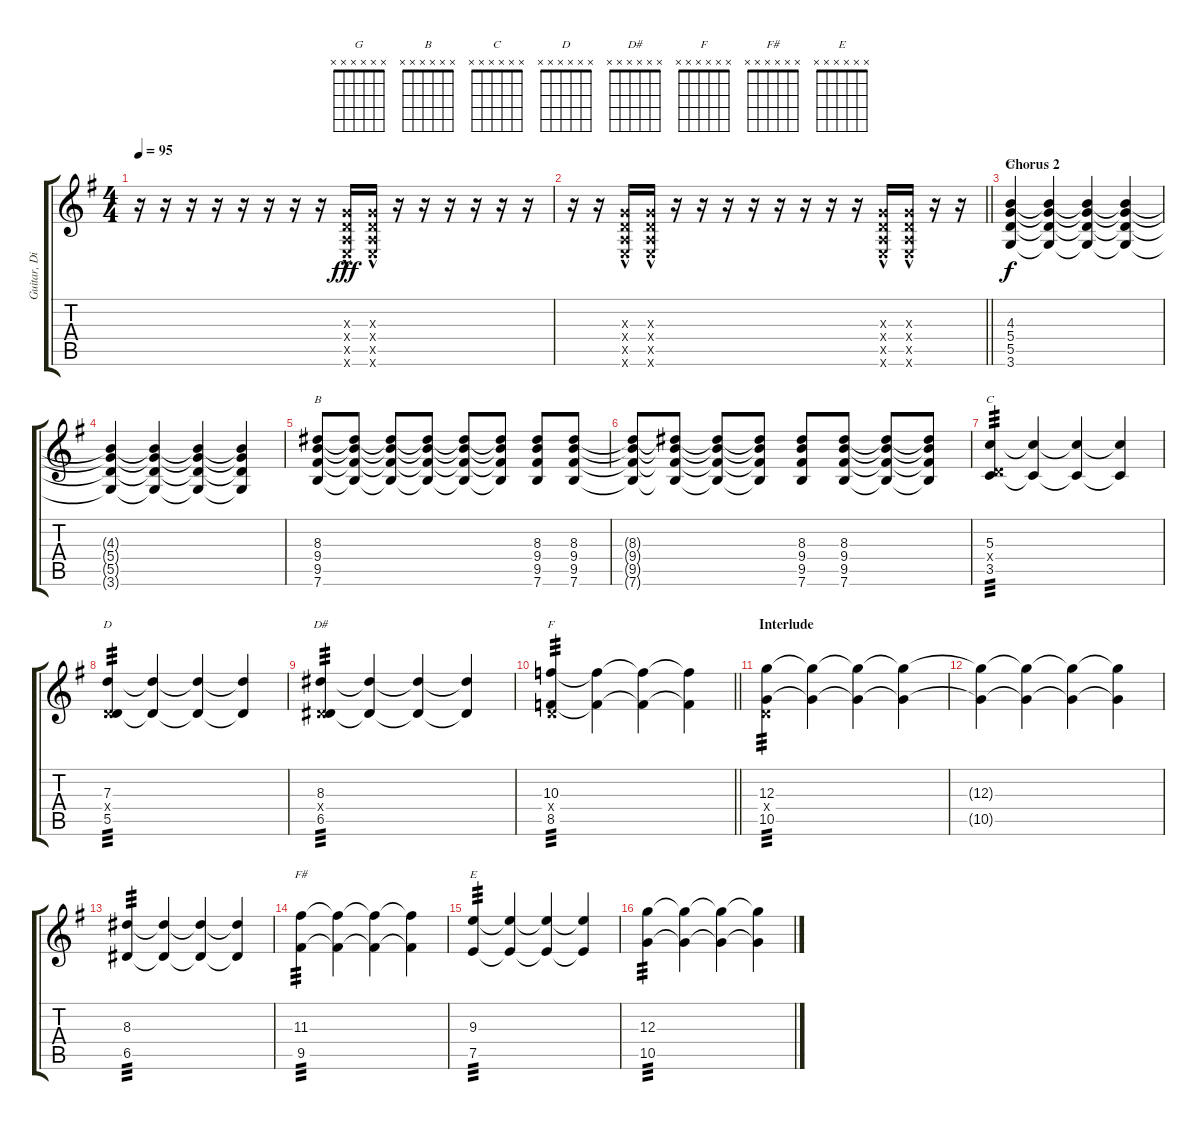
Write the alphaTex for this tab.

\track ("Guitar, Distortion" "Guitar, Di") {instrument distortionguitar}
\staff {score tabs}
\tuning (E4 B3 G3 D3 A2 E2) {hide}
\chord ("G" x x x x x x)
\chord ("B" x x x x x x)
\chord ("C" x x x x x x)
\chord ("D" x x x x x x)
\chord ("D#" x x x x x x)
\chord ("F" x x x x x x)
\chord ("F#" x x x x x x)
\chord ("E" x x x x x x)
\ts (4 4)
\tempo 95
\clef g2
\ks g
r.16{dy f} r.16 r.16 r.16 r.16 r.16 r.16 r.16 (0.3{hac x} 0.4{hac x} 0.5{hac x} 0.6{hac x}).16{dy fff} (0.3{hac x} 0.4{hac x} 0.5{hac x} 0.6{hac x}).16 r.16 r.16 r.16 r.16 r.16 r.16 |
\barLineRight lightlight
r.16 r.16 (0.3{hac x} 0.4{hac x} 0.5{hac x} 0.6{hac x}).16 (0.3{hac x} 0.4{hac x} 0.5{hac x} 0.6{hac x}).16 r.16 r.16 r.16 r.16 r.16 r.16 r.16 r.16 (0.3{hac x} 0.4{hac x} 0.5{hac x} 0.6{hac x}).16 (0.3{hac x} 0.4{hac x} 0.5{hac x} 0.6{hac x}).16 r.16 r.16 |
\section ("" "Chorus 2")
(4.3 5.4 5.5 3.6).4{ch "G" dy f} (4.3{t} 5.4{t} 5.5{t} 3.6{t}).4 (4.3{t} 5.4{t} 5.5{t} 3.6{t}).4 (4.3{t} 5.4{t} 5.5{t} 3.6{t}).4 |
(4.3{t} 5.4{t} 5.5{t} 3.6{t}).4 (4.3{t} 5.4{t} 5.5{t} 3.6{t}).4 (4.3{t} 5.4{t} 5.5{t} 3.6{t}).4 (4.3{t} 5.4{t} 5.5{t} 3.6{t}).4 |
(8.3 9.4 9.5 7.6).8{ch "B"} (8.3{t} 9.4{t} 9.5{t} 7.6{t}).8 (8.3{t} 9.4{t} 9.5{t} 7.6{t}).8 (8.3{t} 9.4{t} 9.5{t} 7.6{t}).8 (8.3{t} 9.4{t} 9.5{t} 7.6{t}).8 (8.3{t} 9.4{t} 9.5{t} 7.6{t}).8 (8.3 9.4 9.5 7.6).8 (8.3 9.4 9.5 7.6).8 |
(8.3{t} 9.4{t} 9.5{t} 7.6{t}).8 (8.3{t} 9.4{t} 9.5{t} 7.6{t}).8 (8.3{t} 9.4{t} 9.5{t} 7.6{t}).8 (8.3{t} 9.4{t} 9.5{t} 7.6{t}).8 (8.3 9.4 9.5 7.6).8 (8.3 9.4 9.5 7.6).8 (8.3{t} 9.4{t} 9.5{t} 7.6{t}).8 (8.3{t} 9.4{t} 9.5{t} 7.6{t}).8 |
(5.3 0.4{x} 3.5).4{ch "C" tp 3} (5.3{t} 3.5{t}).4 (5.3{t} 3.5{t}).4 (5.3{t} 3.5{t}).4 |
(7.3 0.4{x} 5.5).4{ch "D" tp 3} (7.3{t} 5.5{t}).4 (7.3{t} 5.5{t}).4 (7.3{t} 5.5{t}).4 |
(8.3 0.4{x} 6.5).4{ch "D#" tp 3} (8.3{t} 6.5{t}).4 (8.3{t} 6.5{t}).4 (8.3{t} 6.5{t}).4 |
\barLineRight lightlight
(10.3 0.4{x} 8.5).4{ch "F" tp 3} (10.3{t} 8.5{t}).4 (10.3{t} 8.5{t}).4 (10.3{t} 8.5{t}).4 |
\section ("" "Interlude")
(12.3 0.4{x} 10.5).4{tp 3} (12.3{t} 10.5{t}).4 (12.3{t} 10.5{t}).4 (12.3{t} 10.5{t}).4 |
(12.3{t} 10.5{t}).4 (12.3{t} 10.5{t}).4 (12.3{t} 10.5{t}).4 (12.3{t} 10.5{t}).4 |
(8.3 6.5).4{tp 3} (8.3{t} 6.5{t}).4 (8.3{t} 6.5{t}).4 (8.3{t} 6.5{t}).4 |
(11.3 9.5).4{ch "F#" tp 3} (11.3{t} 9.5{t}).4 (11.3{t} 9.5{t}).4 (11.3{t} 9.5{t}).4 |
(9.3 7.5).4{ch "E" tp 3} (9.3{t} 7.5{t}).4 (9.3{t} 7.5{t}).4 (9.3{t} 7.5{t}).4 |
(12.3 10.5).4{tp 3} (12.3{t} 10.5{t}).4 (12.3{t} 10.5{t}).4 (12.3{t} 10.5{t}).4
